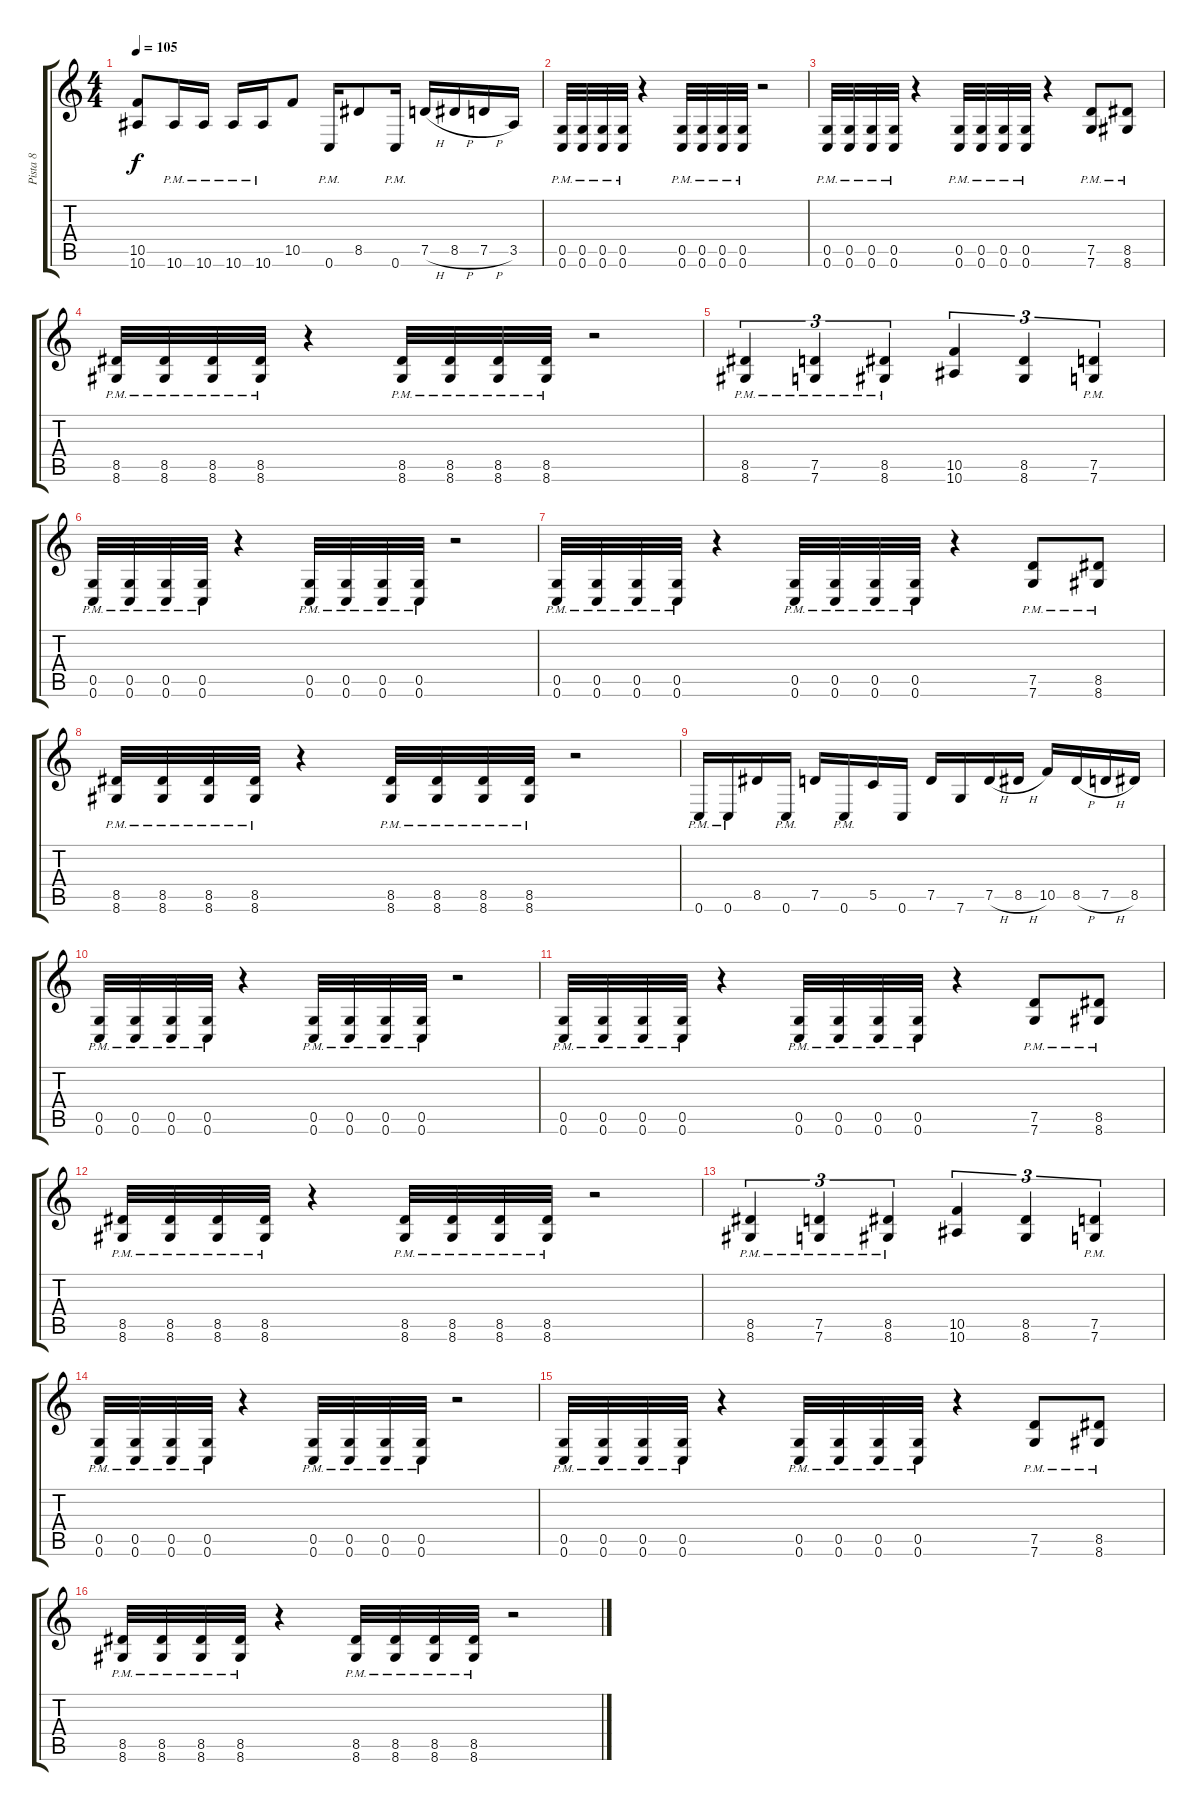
\track ("Pista 8" "Pista 8") {instrument overdrivenguitar}
\staff {score tabs}
\tuning (D4 A3 F3 C3 G2 C2) {hide}
\ts (4 4)
\tempo 105
\clef g2
\ks c
(10.5 10.6).8{dy f} 10.6{pm}.16 10.6{pm}.16 10.6{pm}.16 10.6{pm}.16 10.5.8 0.6{pm}.16 8.5.8 0.6{pm}.16 7.5{h}.16 8.5{h}.16 7.5{h}.16 3.5.16 |
(0.5 0.6{pm}).32 (0.5 0.6{pm}).32 (0.5 0.6{pm}).32 (0.5 0.6{pm}).32 r.4 (0.5 0.6{pm}).32 (0.5 0.6{pm}).32 (0.5 0.6{pm}).32 (0.5 0.6{pm}).32 r.2 |
(0.5 0.6{pm}).32 (0.5 0.6{pm}).32 (0.5 0.6{pm}).32 (0.5 0.6{pm}).32 r.4 (0.5 0.6{pm}).32 (0.5 0.6{pm}).32 (0.5 0.6{pm}).32 (0.5 0.6{pm}).32 r.4 (7.5 7.6{pm}).8 (8.5 8.6{pm}).8 |
(8.5 8.6{pm}).32 (8.5 8.6{pm}).32 (8.5 8.6{pm}).32 (8.5 8.6{pm}).32 r.4 (8.5 8.6{pm}).32 (8.5 8.6{pm}).32 (8.5 8.6{pm}).32 (8.5 8.6{pm}).32 r.2 |
(8.5 8.6{pm}).4{tu (3 2)} (7.5 7.6{pm}).4{tu (3 2)} (8.5 8.6{pm}).4{tu (3 2)} (10.5 10.6).4{tu (3 2)} (8.5 8.6).4{tu (3 2)} (7.5 7.6{pm}).4{tu (3 2)} |
(0.5 0.6{pm}).32 (0.5 0.6{pm}).32 (0.5 0.6{pm}).32 (0.5 0.6{pm}).32 r.4 (0.5 0.6{pm}).32 (0.5 0.6{pm}).32 (0.5 0.6{pm}).32 (0.5 0.6{pm}).32 r.2 |
(0.5 0.6{pm}).32 (0.5 0.6{pm}).32 (0.5 0.6{pm}).32 (0.5 0.6{pm}).32 r.4 (0.5 0.6{pm}).32 (0.5 0.6{pm}).32 (0.5 0.6{pm}).32 (0.5 0.6{pm}).32 r.4 (7.5 7.6{pm}).8 (8.5 8.6{pm}).8 |
(8.5 8.6{pm}).32 (8.5 8.6{pm}).32 (8.5 8.6{pm}).32 (8.5 8.6{pm}).32 r.4 (8.5 8.6{pm}).32 (8.5 8.6{pm}).32 (8.5 8.6{pm}).32 (8.5 8.6{pm}).32 r.2 |
0.6{pm}.16 0.6{pm}.16 8.5.16 0.6{pm}.16 7.5.16 0.6{pm}.16 5.5.16 0.6.16 7.5.16 7.6.16 7.5{h}.16 8.5{h}.16 10.5.16 8.5{h}.16 7.5{h}.16 8.5.16 |
(0.5 0.6{pm}).32 (0.5 0.6{pm}).32 (0.5 0.6{pm}).32 (0.5 0.6{pm}).32 r.4 (0.5 0.6{pm}).32 (0.5 0.6{pm}).32 (0.5 0.6{pm}).32 (0.5 0.6{pm}).32 r.2 |
(0.5 0.6{pm}).32 (0.5 0.6{pm}).32 (0.5 0.6{pm}).32 (0.5 0.6{pm}).32 r.4 (0.5 0.6{pm}).32 (0.5 0.6{pm}).32 (0.5 0.6{pm}).32 (0.5 0.6{pm}).32 r.4 (7.5 7.6{pm}).8 (8.5 8.6{pm}).8 |
(8.5 8.6{pm}).32 (8.5 8.6{pm}).32 (8.5 8.6{pm}).32 (8.5 8.6{pm}).32 r.4 (8.5 8.6{pm}).32 (8.5 8.6{pm}).32 (8.5 8.6{pm}).32 (8.5 8.6{pm}).32 r.2 |
(8.5 8.6{pm}).4{tu (3 2)} (7.5 7.6{pm}).4{tu (3 2)} (8.5 8.6{pm}).4{tu (3 2)} (10.5 10.6).4{tu (3 2)} (8.5 8.6).4{tu (3 2)} (7.5 7.6{pm}).4{tu (3 2)} |
(0.5 0.6{pm}).32 (0.5 0.6{pm}).32 (0.5 0.6{pm}).32 (0.5 0.6{pm}).32 r.4 (0.5 0.6{pm}).32 (0.5 0.6{pm}).32 (0.5 0.6{pm}).32 (0.5 0.6{pm}).32 r.2 |
(0.5 0.6{pm}).32 (0.5 0.6{pm}).32 (0.5 0.6{pm}).32 (0.5 0.6{pm}).32 r.4 (0.5 0.6{pm}).32 (0.5 0.6{pm}).32 (0.5 0.6{pm}).32 (0.5 0.6{pm}).32 r.4 (7.5 7.6{pm}).8 (8.5 8.6{pm}).8 |
(8.5 8.6{pm}).32 (8.5 8.6{pm}).32 (8.5 8.6{pm}).32 (8.5 8.6{pm}).32 r.4 (8.5 8.6{pm}).32 (8.5 8.6{pm}).32 (8.5 8.6{pm}).32 (8.5 8.6{pm}).32 r.2
